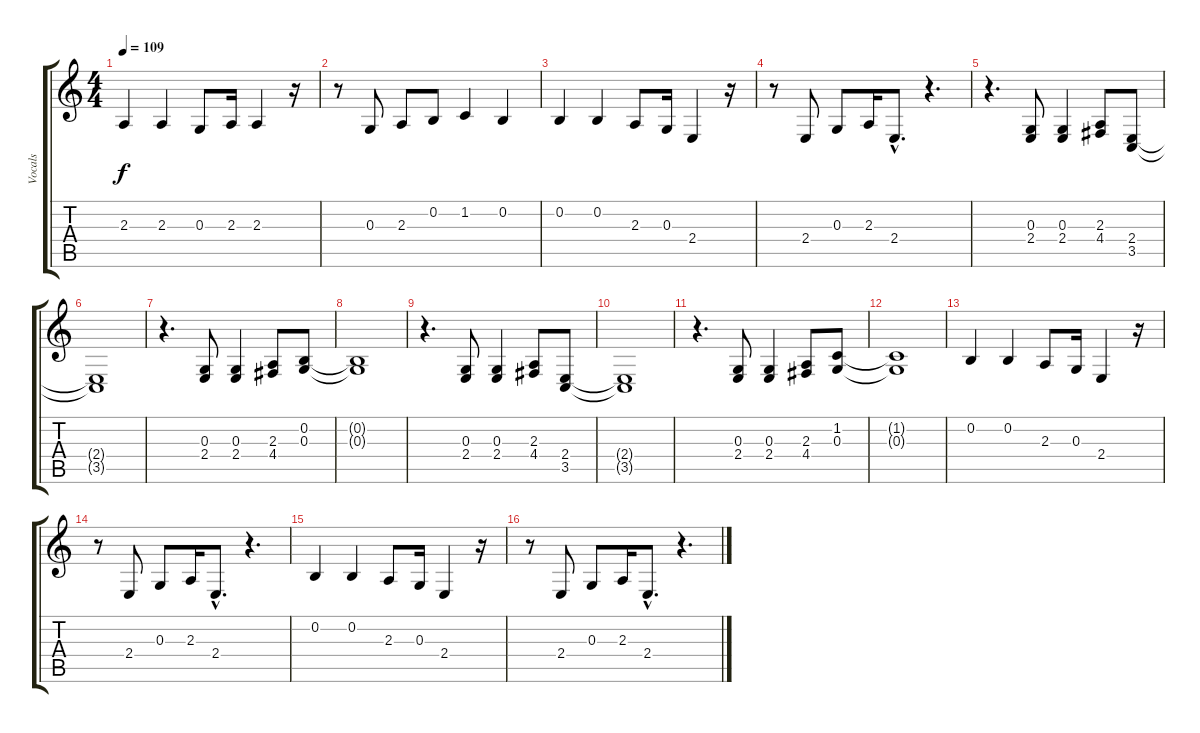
\track ("Vocals" "Vocals") {instrument lead6voice}
\staff {score tabs}
\tuning (E4 B3 G3 D3 A2 E2) {hide}
\ts (4 4)
\tempo 109
\clef g2
\ks c
2.3.4{dy f} 2.3.4 0.3.8 2.3.16 2.3.4 r.16 |
r.8 0.3.8 2.3.8 0.2.8 1.2.4 0.2.4 |
0.2.4 0.2.4 2.3.8 0.3.16 2.4.4 r.16 |
r.8 2.4.8 0.3.8 2.3.16 2.4{hac}.8{d} r.4{d} |
r.4{d} (0.3 2.4).8 (0.3 2.4).4 (2.3 4.4).8 (2.4 3.5).8 |
(2.4{t} 3.5{t}).1 |
r.4{d} (0.3 2.4).8 (0.3 2.4).4 (2.3 4.4).8 (0.2 0.3).8 |
(0.2{t} 0.3{t}).1 |
r.4{d} (0.3 2.4).8 (0.3 2.4).4 (2.3 4.4).8 (2.4 3.5).8 |
(2.4{t} 3.5{t}).1 |
r.4{d} (0.3 2.4).8 (0.3 2.4).4 (2.3 4.4).8 (1.2 0.3).8 |
(1.2{t} 0.3{t}).1 |
0.2.4 0.2.4 2.3.8 0.3.16 2.4.4 r.16 |
r.8 2.4.8 0.3.8 2.3.16 2.4{hac}.8{d} r.4{d} |
0.2.4 0.2.4 2.3.8 0.3.16 2.4.4 r.16 |
r.8 2.4.8 0.3.8 2.3.16 2.4{hac}.8{d} r.4{d}
